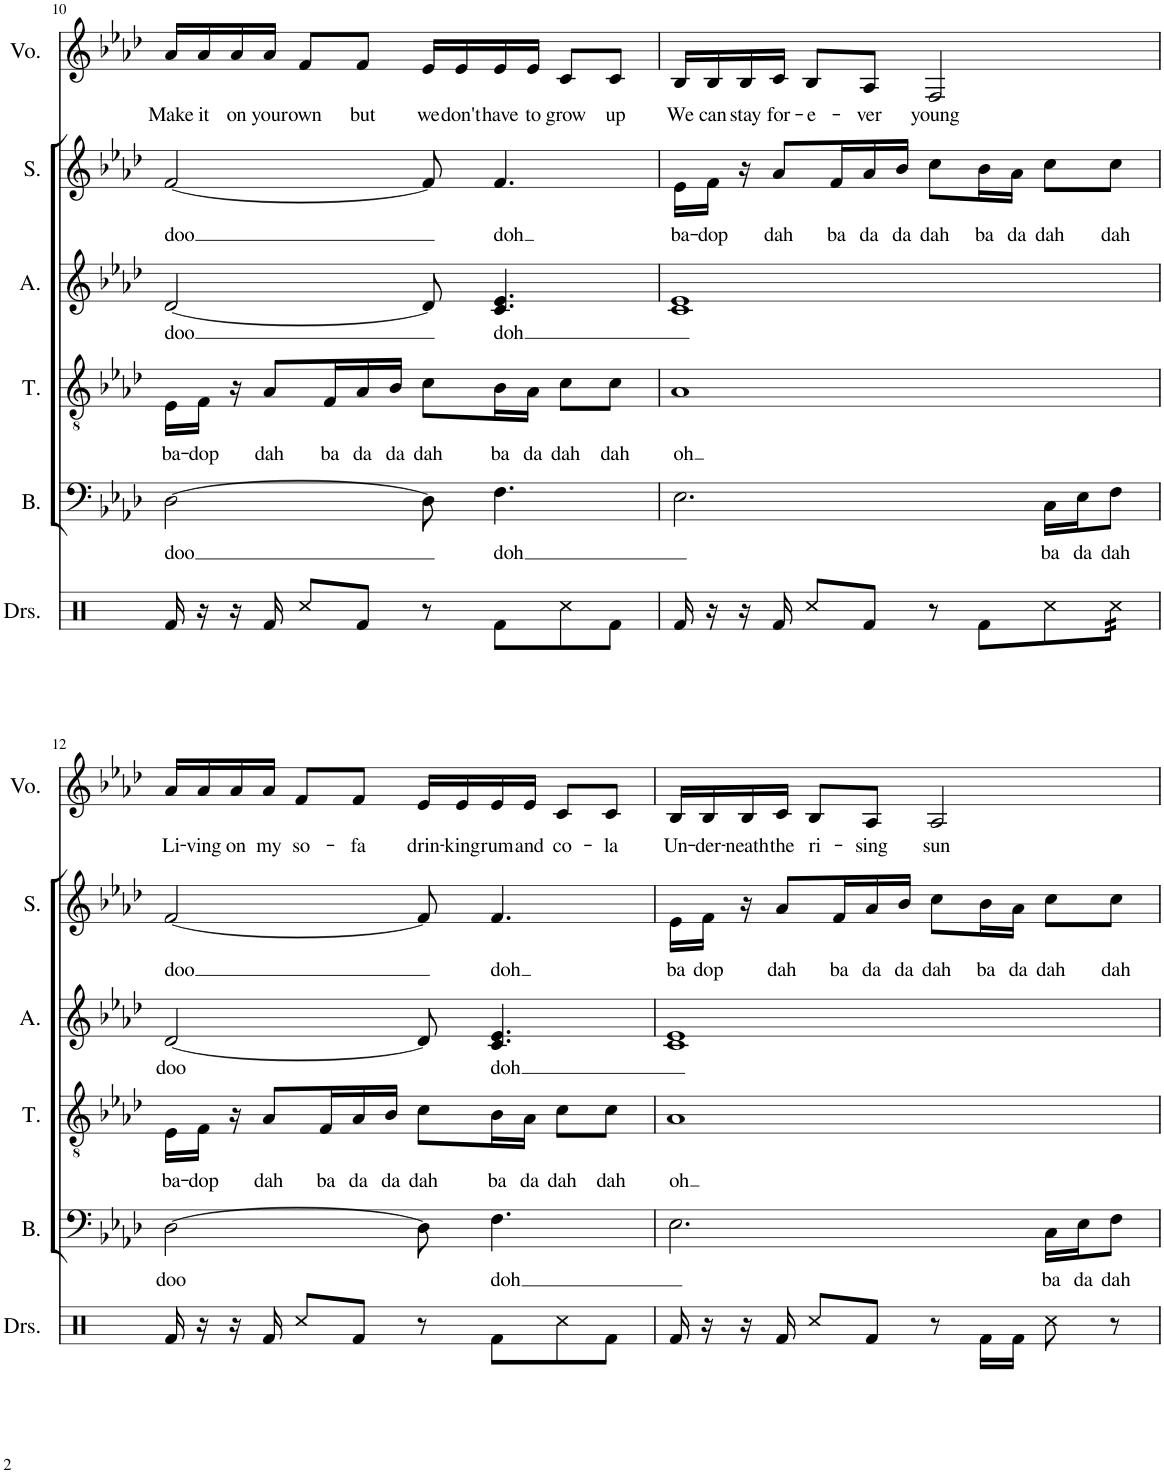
**kern	**kern	**text	**kern	**text	**kern	**text	**kern	**text	**kern	**text
*part6	*part5	*part5	*part4	*part4	*part3	*part3	*part2	*part2	*part1	*part1
*staff6	*staff5	*staff5	*staff4	*staff4	*staff3	*staff3	*staff2	*staff2	*staff1	*staff1
*I"Drumset	*I"Bass	*	*I"Tenor	*	*I"Alto	*	*I"Soprano	*	*I"Voice	*
*I'Drs.	*I'B.	*	*I'T.	*	*I'A.	*	*I'S.	*	*I'Vo.	*
!!LO:PB:g=z
*clefX	*clefF4	*	*clefGv2	*	*clefG2	*	*clefG2	*	*clefG2	*
*k[]	*k[b-e-a-d-]	*	*k[b-e-a-d-]	*	*k[b-e-a-d-]	*	*k[b-e-a-d-]	*	*k[b-e-a-d-]	*
*M4/4	*M4/4	*	*M4/4	*	*M4/4	*	*M4/4	*	*M4/4	*
=10	=10	=10	=10	=10	=10	=10	=10	=10	=10	=10
!	!	!LO:LY:b	!	!LO:LY:b	!	!LO:LY:b	!	!LO:LY:b	!	!LO:LY:b
16Rf/	[2D-\	doo	16E-\LL	ba-	[2d-/	doo	[2f/	doo	16a-/LL	Make
!	!	!	!	!LO:LY:b	!	!	!	!	!	!LO:LY:b
16r	.	.	16F\JJ	-dop	.	.	.	.	16a-/	it
!	!	!	!	!	!	!	!	!	!	!LO:LY:b
16r	.	.	16r	.	.	.	.	.	16a-/	on
!	!	!	!	!LO:LY:b	!	!	!	!	!	!LO:LY:b
16Rf/	.	.	8A-/L	dah	.	.	.	.	16a-/JJ	your
!	!	!	!	!	!	!	!	!	!	!LO:LY:b
8Rcc/L	.	.	.	.	.	.	.	.	8f/L	own
!	!	!	!	!LO:LY:b	!	!	!	!	!	!
.	.	.	16F/L	ba	.	.	.	.	.	.
!	!	!	!	!LO:LY:b	!	!	!	!	!	!LO:LY:b
8Rf/J	.	.	16A-/	da	.	.	.	.	8f/J	but
!	!	!	!	!LO:LY:b	!	!	!	!	!	!
.	.	.	16B-/JJ	da	.	.	.	.	.	.
!	!	!	!	!LO:LY:b	!	!	!	!	!	!LO:LY:b
8r	8D-\]	.	8c\L	dah	8d-/]	.	8f/]	.	16e-/LL	we
!	!	!	!	!	!	!	!	!	!	!LO:LY:b
.	.	.	.	.	.	.	.	.	16e-/	don't
!	!	!LO:LY:b	!	!LO:LY:b	!	!LO:LY:b	!	!LO:LY:b	!	!LO:LY:b
8Rf\L	4.F\	doh	16B-\L	ba	4.c/ 4.e-/	doh	4.f/	doh	16e-/	have
!	!	!	!	!LO:LY:b	!	!	!	!	!	!LO:LY:b
.	.	.	16A-\JJ	da	.	.	.	.	16e-/JJ	to
!	!	!	!	!LO:LY:b	!	!	!	!	!	!LO:LY:b
8Rcc\	.	.	8c\L	dah	.	.	.	.	8c/L	grow
!	!	!	!	!LO:LY:b	!	!	!	!	!	!LO:LY:b
8Rf\J	.	.	8c\J	dah	.	.	.	.	8c/J	up
=11	=11	=11	=11	=11	=11	=11	=11	=11	=11	=11
!	!	!	!	!LO:LY:b	!	!	!	!LO:LY:b	!	!LO:LY:b
16Rf/	2.E-\	.	1A-	oh	1c 1e-	.	16e-\LL	ba-	16B-/LL	We
!	!	!	!	!	!	!	!	!LO:LY:b	!	!LO:LY:b
16r	.	.	.	.	.	.	16f\JJ	-dop	16B-/	can
!	!	!	!	!	!	!	!	!	!	!LO:LY:b
16r	.	.	.	.	.	.	16r	.	16B-/	stay
!	!	!	!	!	!	!	!	!LO:LY:b	!	!LO:LY:b
16Rf/	.	.	.	.	.	.	8a-/L	dah	16c/JJ	for-
!	!	!	!	!	!	!	!	!	!	!LO:LY:b
8Rcc/L	.	.	.	.	.	.	.	.	8B-/L	-e-
!	!	!	!	!	!	!	!	!LO:LY:b	!	!
.	.	.	.	.	.	.	16f/L	ba	.	.
!	!	!	!	!	!	!	!	!LO:LY:b	!	!LO:LY:b
8Rf/J	.	.	.	.	.	.	16a-/	da	8A-/J	-ver
!	!	!	!	!	!	!	!	!LO:LY:b	!	!
.	.	.	.	.	.	.	16b-/JJ	da	.	.
!	!	!	!	!	!	!	!	!LO:LY:b	!	!LO:LY:b
8r	.	.	.	.	.	.	8cc\L	dah	2F/	young
!	!	!	!	!	!	!	!	!LO:LY:b	!	!
8Rf\L	.	.	.	.	.	.	16b-\L	ba	.	.
!	!	!	!	!	!	!	!	!LO:LY:b	!	!
.	.	.	.	.	.	.	16a-\JJ	da	.	.
!	!	!LO:LY:b	!	!	!	!	!	!LO:LY:b	!	!
8Rcc\	16C\LL	ba	.	.	.	.	8cc\L	dah	.	.
!	!	!LO:LY:b	!	!	!	!	!	!	!	!
.	16E-\J	da	.	.	.	.	.	.	.	.
!	!	!LO:LY:b	!	!	!	!	!	!LO:LY:b	!	!
*tremolo	*	*	*	*	*	*	*	*	*	*
32Rcc\	8F\J	dah	.	.	.	.	8cc\J	dah	.	.
32Rcc\	.	.	.	.	.	.	.	.	.	.
32Rcc\	.	.	.	.	.	.	.	.	.	.
32Rcc\JJJ	.	.	.	.	.	.	.	.	.	.
*Xtremolo	*	*	*	*	*	*	*	*	*	*
!!LO:LB:g=z
=12	=12	=12	=12	=12	=12	=12	=12	=12	=12	=12
!	!	!LO:LY:b	!	!LO:LY:b	!	!LO:LY:b	!	!LO:LY:b	!	!LO:LY:b
16Rf/	[2D-\	doo	16E-\LL	ba-	[2d-/	doo	[2f/	doo	16a-/LL	Li-
!	!	!	!	!LO:LY:b	!	!	!	!	!	!LO:LY:b
16r	.	.	16F\JJ	-dop	.	.	.	.	16a-/	-ving
!	!	!	!	!	!	!	!	!	!	!LO:LY:b
16r	.	.	16r	.	.	.	.	.	16a-/	on
!	!	!	!	!LO:LY:b	!	!	!	!	!	!LO:LY:b
16Rf/	.	.	8A-/L	dah	.	.	.	.	16a-/JJ	my
!	!	!	!	!	!	!	!	!	!	!LO:LY:b
8Rcc/L	.	.	.	.	.	.	.	.	8f/L	so-
!	!	!	!	!LO:LY:b	!	!	!	!	!	!
.	.	.	16F/L	ba	.	.	.	.	.	.
!	!	!	!	!LO:LY:b	!	!	!	!	!	!LO:LY:b
8Rf/J	.	.	16A-/	da	.	.	.	.	8f/J	-fa
!	!	!	!	!LO:LY:b	!	!	!	!	!	!
.	.	.	16B-/JJ	da	.	.	.	.	.	.
!	!	!	!	!LO:LY:b	!	!	!	!	!	!LO:LY:b
8r	8D-\]	.	8c\L	dah	8d-/]	.	8f/]	.	16e-/LL	drin-
!	!	!	!	!	!	!	!	!	!	!LO:LY:b
.	.	.	.	.	.	.	.	.	16e-/	-king
!	!	!LO:LY:b	!	!LO:LY:b	!	!LO:LY:b	!	!LO:LY:b	!	!LO:LY:b
8Rf\L	4.F\	doh	16B-\L	ba	4.c/ 4.e-/	doh	4.f/	doh	16e-/	rum
!	!	!	!	!LO:LY:b	!	!	!	!	!	!LO:LY:b
.	.	.	16A-\JJ	da	.	.	.	.	16e-/JJ	and
!	!	!	!	!LO:LY:b	!	!	!	!	!	!LO:LY:b
8Rcc\	.	.	8c\L	dah	.	.	.	.	8c/L	co-
!	!	!	!	!LO:LY:b	!	!	!	!	!	!LO:LY:b
8Rf\J	.	.	8c\J	dah	.	.	.	.	8c/J	-la
=13	=13	=13	=13	=13	=13	=13	=13	=13	=13	=13
!	!	!	!	!LO:LY:b	!	!	!	!LO:LY:b	!	!LO:LY:b
16Rf/	2.E-\	.	1A-	oh	1c 1e-	.	16e-\LL	-ba	16B-/LL	Un-
!	!	!	!	!	!	!	!	!LO:LY:b	!	!LO:LY:b
16r	.	.	.	.	.	.	16f\JJ	dop	16B-/	-der-
!	!	!	!	!	!	!	!	!	!	!LO:LY:b
16r	.	.	.	.	.	.	16r	.	16B-/	-neath
!	!	!	!	!	!	!	!	!LO:LY:b	!	!LO:LY:b
16Rf/	.	.	.	.	.	.	8a-/L	dah	16c/JJ	the
!	!	!	!	!	!	!	!	!	!	!LO:LY:b
8Rcc/L	.	.	.	.	.	.	.	.	8B-/L	ri-
!	!	!	!	!	!	!	!	!LO:LY:b	!	!
.	.	.	.	.	.	.	16f/L	ba	.	.
!	!	!	!	!	!	!	!	!LO:LY:b	!	!LO:LY:b
8Rf/J	.	.	.	.	.	.	16a-/	da	8A-/J	-sing
!	!	!	!	!	!	!	!	!LO:LY:b	!	!
.	.	.	.	.	.	.	16b-/JJ	da	.	.
!	!	!	!	!	!	!	!	!LO:LY:b	!	!LO:LY:b
8r	.	.	.	.	.	.	8cc\L	dah	2A-/	sun
!	!	!	!	!	!	!	!	!LO:LY:b	!	!
16Rf\LL	.	.	.	.	.	.	16b-\L	ba	.	.
!	!	!	!	!	!	!	!	!LO:LY:b	!	!
16Rf\JJ	.	.	.	.	.	.	16a-\JJ	da	.	.
!	!	!LO:LY:b	!	!	!	!	!	!LO:LY:b	!	!
8Rcc\	16C\LL	ba	.	.	.	.	8cc\L	dah	.	.
!	!	!LO:LY:b	!	!	!	!	!	!	!	!
.	16E-\J	da	.	.	.	.	.	.	.	.
!	!	!LO:LY:b	!	!	!	!	!	!LO:LY:b	!	!
8r	8F\J	dah	.	.	.	.	8cc\J	dah	.	.
=	=	=	=	=	=	=	=	=	=	=
*-	*-	*-	*-	*-	*-	*-	*-	*-	*-	*-
